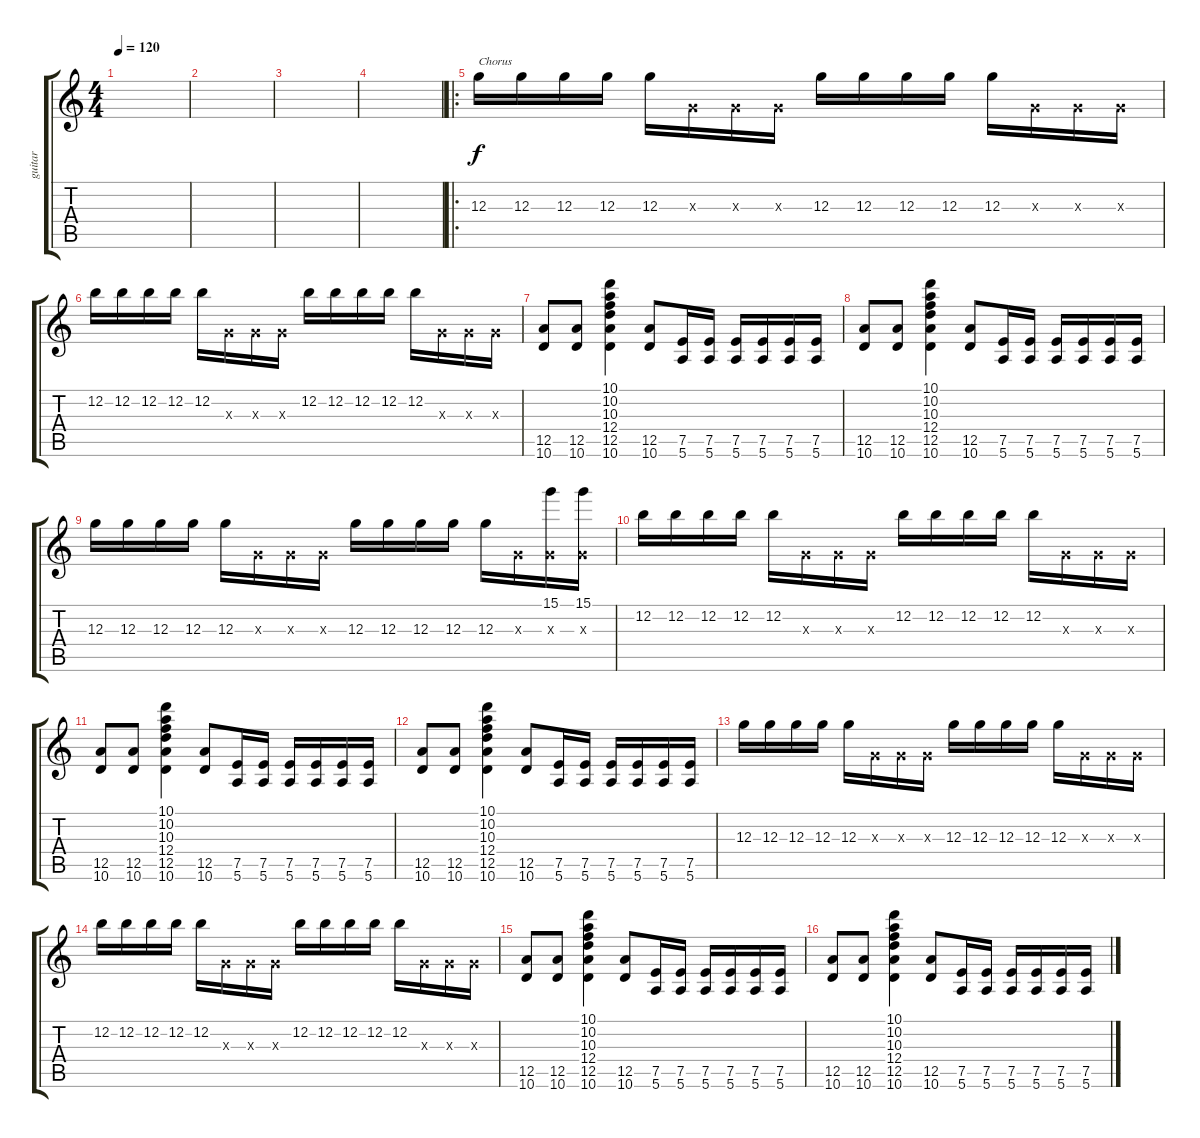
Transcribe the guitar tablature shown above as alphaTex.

\track ("guitar " "guitar ") {instrument overdrivenguitar}
\staff {score tabs}
\tuning (E4 B3 G3 D3 A2 E2) {hide}
\ts (4 4)
\tempo 120
\clef g2
\ks c
|
|
|
|
\ro
12.3.16{txt "Chorus"} 12.3.16 12.3.16 12.3.16 12.3.16 0.3{x}.16 0.3{x}.16 0.3{x}.16 12.3.16 12.3.16 12.3.16 12.3.16 12.3.16 0.3{x}.16 0.3{x}.16 0.3{x}.16 |
12.2.16 12.2.16 12.2.16 12.2.16 12.2.16 0.3{x}.16 0.3{x}.16 0.3{x}.16 12.2.16 12.2.16 12.2.16 12.2.16 12.2.16 0.3{x}.16 0.3{x}.16 0.3{x}.16 |
(12.5 10.6).8 (12.5 10.6).8 (10.1 10.2 10.3 12.4 12.5 10.6).4 (12.5 10.6).8 (7.5 5.6).16 (7.5 5.6).16 (7.5 5.6).16 (7.5 5.6).16 (7.5 5.6).16 (7.5 5.6).16 |
(12.5 10.6).8 (12.5 10.6).8 (10.1 10.2 10.3 12.4 12.5 10.6).4 (12.5 10.6).8 (7.5 5.6).16 (7.5 5.6).16 (7.5 5.6).16 (7.5 5.6).16 (7.5 5.6).16 (7.5 5.6).16 |
12.3.16 12.3.16 12.3.16 12.3.16 12.3.16 0.3{x}.16 0.3{x}.16 0.3{x}.16 12.3.16 12.3.16 12.3.16 12.3.16 12.3.16 0.3{x}.16 (15.1 0.3{x}).16 (15.1 0.3{x}).16 |
12.2.16 12.2.16 12.2.16 12.2.16 12.2.16 0.3{x}.16 0.3{x}.16 0.3{x}.16 12.2.16 12.2.16 12.2.16 12.2.16 12.2.16 0.3{x}.16 0.3{x}.16 0.3{x}.16 |
(12.5 10.6).8 (12.5 10.6).8 (10.1 10.2 10.3 12.4 12.5 10.6).4 (12.5 10.6).8 (7.5 5.6).16 (7.5 5.6).16 (7.5 5.6).16 (7.5 5.6).16 (7.5 5.6).16 (7.5 5.6).16 |
(12.5 10.6).8 (12.5 10.6).8 (10.1 10.2 10.3 12.4 12.5 10.6).4 (12.5 10.6).8 (7.5 5.6).16 (7.5 5.6).16 (7.5 5.6).16 (7.5 5.6).16 (7.5 5.6).16 (7.5 5.6).16 |
12.3.16 12.3.16 12.3.16 12.3.16 12.3.16 0.3{x}.16 0.3{x}.16 0.3{x}.16 12.3.16 12.3.16 12.3.16 12.3.16 12.3.16 0.3{x}.16 0.3{x}.16 0.3{x}.16 |
12.2.16 12.2.16 12.2.16 12.2.16 12.2.16 0.3{x}.16 0.3{x}.16 0.3{x}.16 12.2.16 12.2.16 12.2.16 12.2.16 12.2.16 0.3{x}.16 0.3{x}.16 0.3{x}.16 |
(12.5 10.6).8 (12.5 10.6).8 (10.1 10.2 10.3 12.4 12.5 10.6).4 (12.5 10.6).8 (7.5 5.6).16 (7.5 5.6).16 (7.5 5.6).16 (7.5 5.6).16 (7.5 5.6).16 (7.5 5.6).16 |
(12.5 10.6).8 (12.5 10.6).8 (10.1 10.2 10.3 12.4 12.5 10.6).4 (12.5 10.6).8 (7.5 5.6).16 (7.5 5.6).16 (7.5 5.6).16 (7.5 5.6).16 (7.5 5.6).16 (7.5 5.6).16
